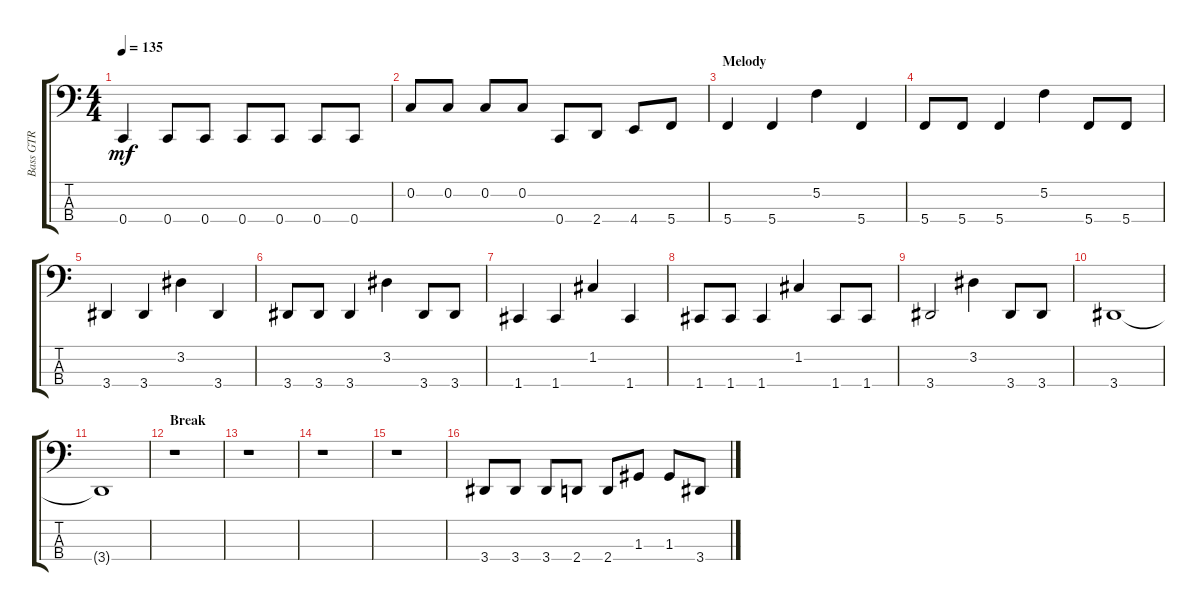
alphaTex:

\track ("Bass GTR" "Bass GTR") {instrument electricbassfinger}
\staff {score tabs}
\tuning (F2 C2 G1 C1) {hide}
\ts (4 4)
\tempo 135
\clef f4
\ks aminor
0.4.4{dy mf} 0.4.8 0.4.8 0.4.8 0.4.8 0.4.8 0.4.8 |
0.2.8 0.2.8 0.2.8 0.2.8 0.4.8 2.4.8 4.4.8 5.4.8 |
\section ("" "Melody")
5.4.4 5.4.4 5.2.4 5.4.4 |
5.4.8 5.4.8 5.4.4 5.2.4 5.4.8 5.4.8 |
3.4.4 3.4.4 3.2.4 3.4.4 |
3.4.8 3.4.8 3.4.4 3.2.4 3.4.8 3.4.8 |
1.4.4 1.4.4 1.2.4 1.4.4 |
1.4.8 1.4.8 1.4.4 1.2.4 1.4.8 1.4.8 |
3.4.2 3.2.4 3.4.8 3.4.8 |
3.4.1 |
3.4{t}.1 |
\section ("" "Break")
r.1 |
r.1 |
r.1 |
r.1 |
3.4.8 3.4.8 3.4.8 2.4.8 2.4.8 1.3.8 1.3.8 3.4.8
